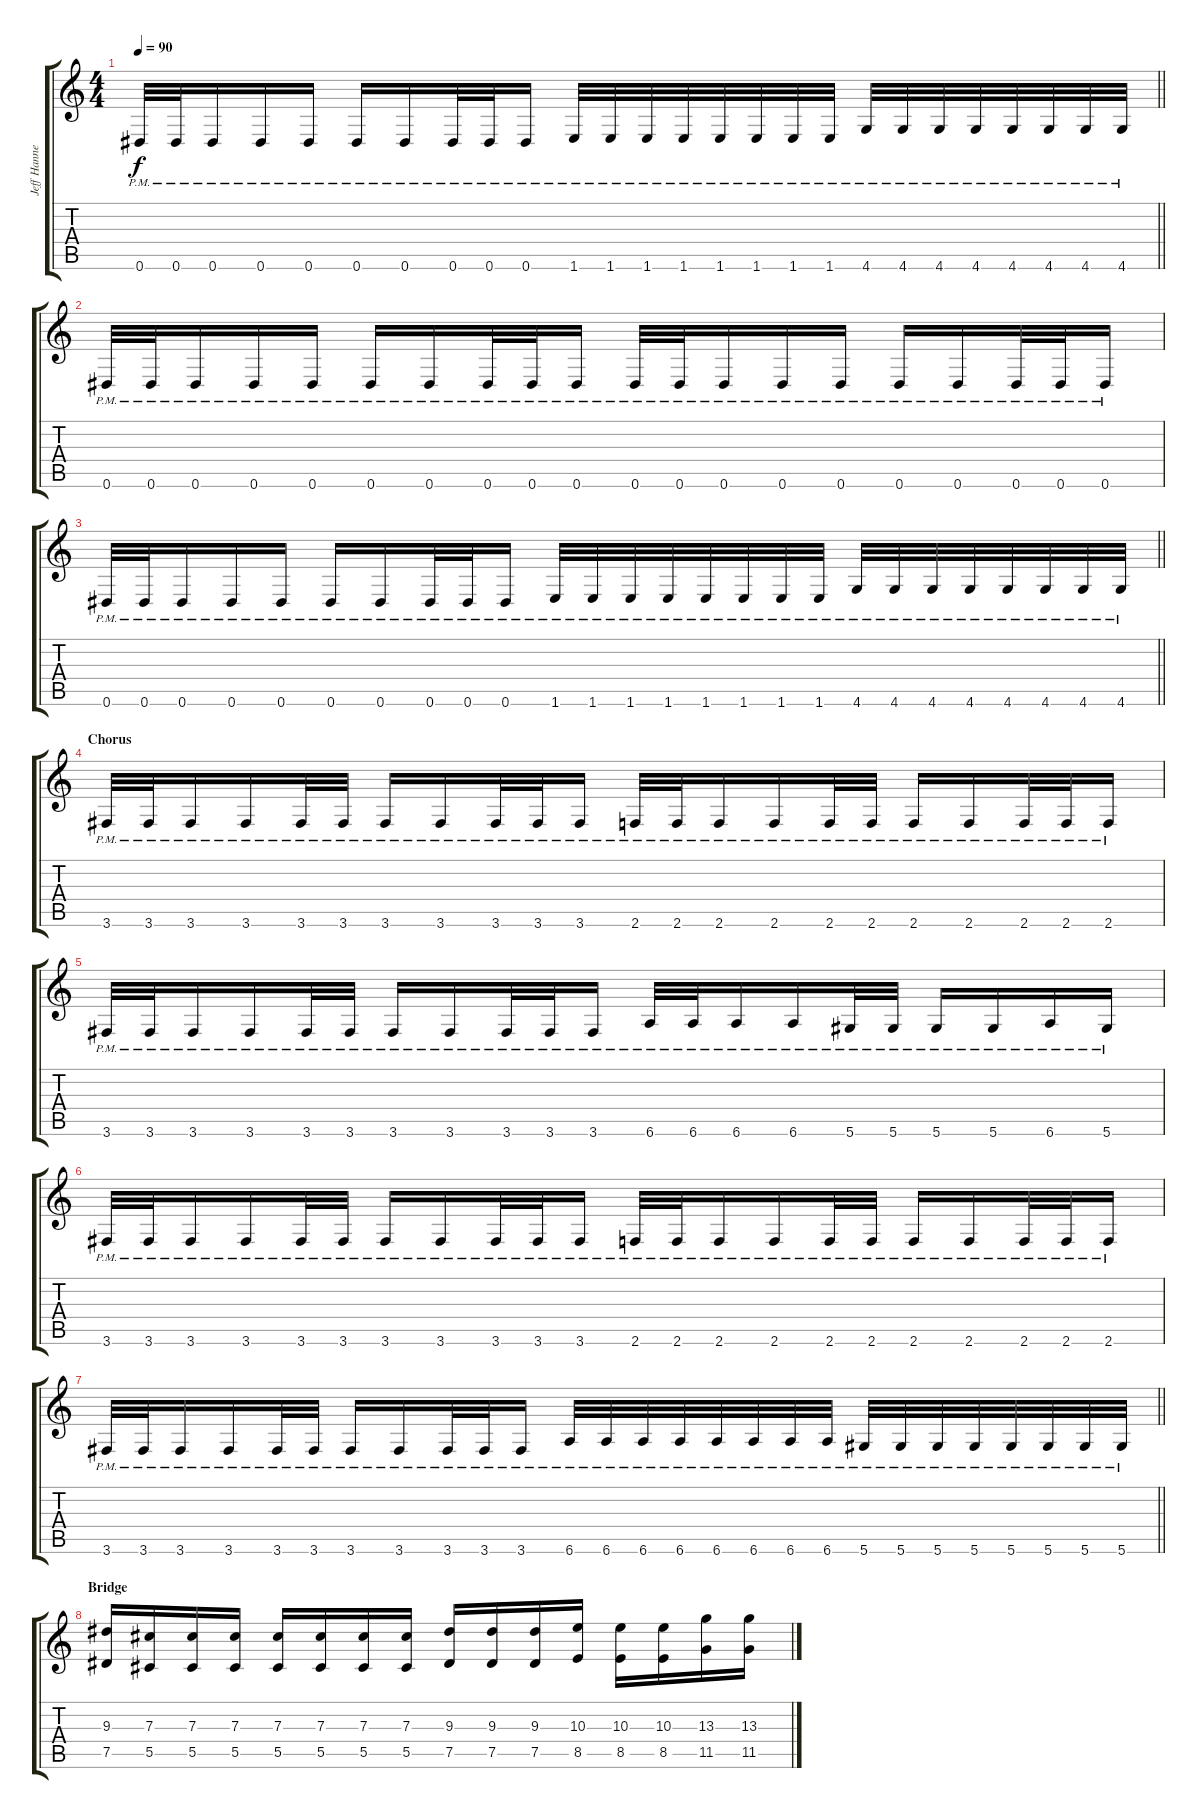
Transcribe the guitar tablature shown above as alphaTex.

\track ("Jeff Hanneman" "Jeff Hanne") {instrument distortionguitar}
\staff {score tabs}
\tuning (Eb4 Bb3 Gb3 Db3 Ab2 Eb2) {hide}
\ts (4 4)
\tempo 90
\clef g2
\barLineRight lightlight
\ks c
0.6{pm}.32{dy f} 0.6{pm}.32 0.6{pm}.16 0.6{pm}.16 0.6{pm}.16 0.6{pm}.16 0.6{pm}.16 0.6{pm}.32 0.6{pm}.32 0.6{pm}.16 1.6{pm}.32 1.6{pm}.32 1.6{pm}.32 1.6{pm}.32 1.6{pm}.32 1.6{pm}.32 1.6{pm}.32 1.6{pm}.32 4.6{pm}.32 4.6{pm}.32 4.6{pm}.32 4.6{pm}.32 4.6{pm}.32 4.6{pm}.32 4.6{pm}.32 4.6{pm}.32 |
0.6{pm}.32{volume 10} 0.6{pm}.32 0.6{pm}.16 0.6{pm}.16 0.6{pm}.16 0.6{pm}.16 0.6{pm}.16 0.6{pm}.32 0.6{pm}.32 0.6{pm}.16 0.6{pm}.32 0.6{pm}.32 0.6{pm}.16 0.6{pm}.16 0.6{pm}.16 0.6{pm}.16 0.6{pm}.16 0.6{pm}.32 0.6{pm}.32 0.6{pm}.16 |
\barLineRight lightlight
0.6{pm}.32 0.6{pm}.32 0.6{pm}.16 0.6{pm}.16 0.6{pm}.16 0.6{pm}.16 0.6{pm}.16 0.6{pm}.32 0.6{pm}.32 0.6{pm}.16 1.6{pm}.32 1.6{pm}.32 1.6{pm}.32 1.6{pm}.32 1.6{pm}.32 1.6{pm}.32 1.6{pm}.32 1.6{pm}.32 4.6{pm}.32 4.6{pm}.32 4.6{pm}.32 4.6{pm}.32 4.6{pm}.32 4.6{pm}.32 4.6{pm}.32 4.6{pm}.32 |
\section ("" "Chorus")
3.6{pm}.32 3.6{pm}.32 3.6{pm}.16 3.6{pm}.16 3.6{pm}.32 3.6{pm}.32 3.6{pm}.16 3.6{pm}.16 3.6{pm}.32 3.6{pm}.32 3.6{pm}.16 2.6{pm}.32 2.6{pm}.32 2.6{pm}.16 2.6{pm}.16 2.6{pm}.32 2.6{pm}.32 2.6{pm}.16 2.6{pm}.16 2.6{pm}.32 2.6{pm}.32 2.6{pm}.16 |
3.6{pm}.32 3.6{pm}.32 3.6{pm}.16 3.6{pm}.16 3.6{pm}.32 3.6{pm}.32 3.6{pm}.16 3.6{pm}.16 3.6{pm}.32 3.6{pm}.32 3.6{pm}.16 6.6{pm}.32 6.6{pm}.32 6.6{pm}.16 6.6{pm}.16 5.6{pm}.32 5.6{pm}.32 5.6{pm}.16 5.6{pm}.16 6.6{pm}.16 5.6{pm}.16 |
3.6{pm}.32 3.6{pm}.32 3.6{pm}.16 3.6{pm}.16 3.6{pm}.32 3.6{pm}.32 3.6{pm}.16 3.6{pm}.16 3.6{pm}.32 3.6{pm}.32 3.6{pm}.16 2.6{pm}.32 2.6{pm}.32 2.6{pm}.16 2.6{pm}.16 2.6{pm}.32 2.6{pm}.32 2.6{pm}.16 2.6{pm}.16 2.6{pm}.32 2.6{pm}.32 2.6{pm}.16 |
\barLineRight lightlight
3.6{pm}.32 3.6{pm}.32 3.6{pm}.16 3.6{pm}.16 3.6{pm}.32 3.6{pm}.32 3.6{pm}.16 3.6{pm}.16 3.6{pm}.32 3.6{pm}.32 3.6{pm}.16 6.6{pm}.32 6.6{pm}.32 6.6{pm}.32 6.6{pm}.32 6.6{pm}.32 6.6{pm}.32 6.6{pm}.32 6.6{pm}.32 5.6{pm}.32 5.6{pm}.32 5.6{pm}.32 5.6{pm}.32 5.6{pm}.32 5.6{pm}.32 5.6{pm}.32 5.6{pm}.32 |
\section ("" "Bridge")
(9.3 7.5).16 (7.3 5.5).16 (7.3 5.5).16 (7.3 5.5).16 (7.3 5.5).16 (7.3 5.5).16 (7.3 5.5).16 (7.3 5.5).16 (9.3 7.5).16 (9.3 7.5).16 (9.3 7.5).16 (10.3 8.5).16 (10.3 8.5).16 (10.3 8.5).16 (13.3 11.5).16 (13.3 11.5).16
